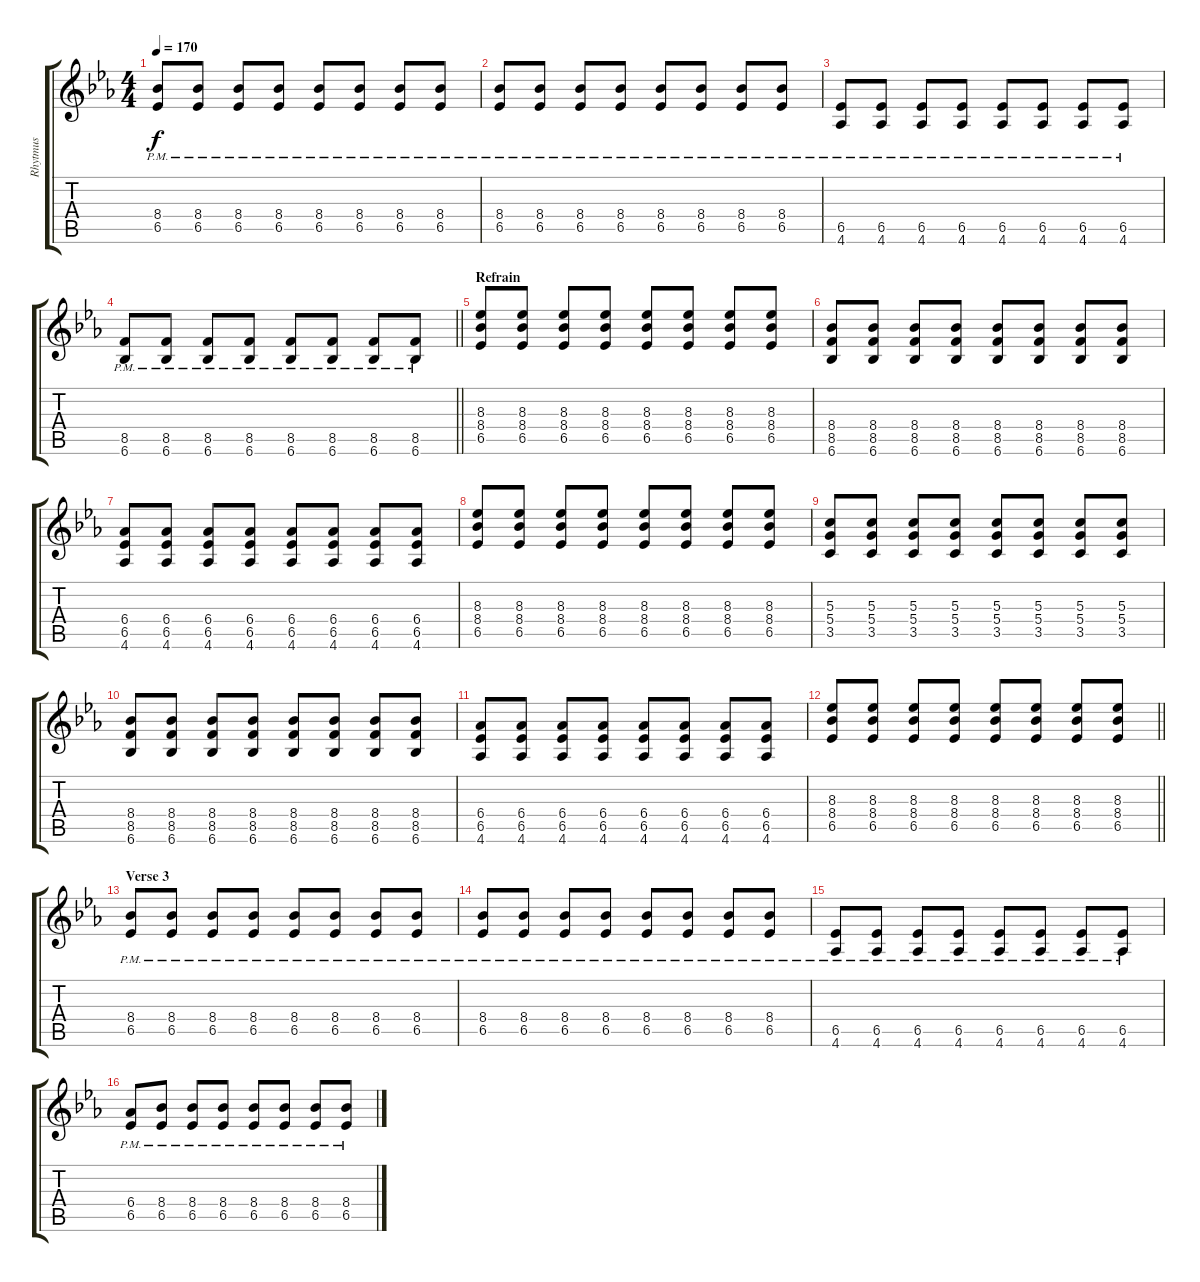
\track ("Rhytmus" "Rhytmus") {instrument overdrivenguitar}
\staff {score tabs}
\tuning (E4 B3 G3 D3 A2 E2) {hide}
\ts (4 4)
\tempo 170
\clef g2
\ks eb
(8.4{pm} 6.5{pm}).8{dy f} (8.4{pm} 6.5{pm}).8 (8.4{pm} 6.5{pm}).8 (8.4{pm} 6.5{pm}).8 (8.4{pm} 6.5{pm}).8 (8.4{pm} 6.5{pm}).8 (8.4{pm} 6.5{pm}).8 (8.4{pm} 6.5{pm}).8 |
(8.4{pm} 6.5{pm}).8 (8.4{pm} 6.5{pm}).8 (8.4{pm} 6.5{pm}).8 (8.4{pm} 6.5{pm}).8 (8.4{pm} 6.5{pm}).8 (8.4{pm} 6.5{pm}).8 (8.4{pm} 6.5{pm}).8 (8.4{pm} 6.5{pm}).8 |
(6.5{pm} 4.6{pm}).8 (6.5{pm} 4.6{pm}).8 (6.5{pm} 4.6{pm}).8 (6.5{pm} 4.6{pm}).8 (6.5{pm} 4.6{pm}).8 (6.5{pm} 4.6{pm}).8 (6.5{pm} 4.6{pm}).8 (6.5{pm} 4.6{pm}).8 |
\barLineRight lightlight
(8.5{pm} 6.6{pm}).8 (8.5{pm} 6.6{pm}).8 (8.5{pm} 6.6{pm}).8 (8.5{pm} 6.6{pm}).8 (8.5{pm} 6.6{pm}).8 (8.5{pm} 6.6{pm}).8 (8.5{pm} 6.6{pm}).8 (8.5{pm} 6.6{pm}).8 |
\section ("" "Refrain")
(8.3 8.4 6.5).8 (8.3 8.4 6.5).8 (8.3 8.4 6.5).8 (8.3 8.4 6.5).8 (8.3 8.4 6.5).8 (8.3 8.4 6.5).8 (8.3 8.4 6.5).8 (8.3 8.4 6.5).8 |
(8.4 8.5 6.6).8 (8.4 8.5 6.6).8 (8.4 8.5 6.6).8 (8.4 8.5 6.6).8 (8.4 8.5 6.6).8 (8.4 8.5 6.6).8 (8.4 8.5 6.6).8 (8.4 8.5 6.6).8 |
(6.4 6.5 4.6).8 (6.4 6.5 4.6).8 (6.4 6.5 4.6).8 (6.4 6.5 4.6).8 (6.4 6.5 4.6).8 (6.4 6.5 4.6).8 (6.4 6.5 4.6).8 (6.4 6.5 4.6).8 |
(8.3 8.4 6.5).8 (8.3 8.4 6.5).8 (8.3 8.4 6.5).8 (8.3 8.4 6.5).8 (8.3 8.4 6.5).8 (8.3 8.4 6.5).8 (8.3 8.4 6.5).8 (8.3 8.4 6.5).8 |
(5.3 5.4 3.5).8 (5.3 5.4 3.5).8 (5.3 5.4 3.5).8 (5.3 5.4 3.5).8 (5.3 5.4 3.5).8 (5.3 5.4 3.5).8 (5.3 5.4 3.5).8 (5.3 5.4 3.5).8 |
(8.4 8.5 6.6).8 (8.4 8.5 6.6).8 (8.4 8.5 6.6).8 (8.4 8.5 6.6).8 (8.4 8.5 6.6).8 (8.4 8.5 6.6).8 (8.4 8.5 6.6).8 (8.4 8.5 6.6).8 |
(6.4 6.5 4.6).8 (6.4 6.5 4.6).8 (6.4 6.5 4.6).8 (6.4 6.5 4.6).8 (6.4 6.5 4.6).8 (6.4 6.5 4.6).8 (6.4 6.5 4.6).8 (6.4 6.5 4.6).8 |
\barLineRight lightlight
(8.3 8.4 6.5).8 (8.3 8.4 6.5).8 (8.3 8.4 6.5).8 (8.3 8.4 6.5).8 (8.3 8.4 6.5).8 (8.3 8.4 6.5).8 (8.3 8.4 6.5).8 (8.3 8.4 6.5).8 |
\section ("" "Verse 3")
(8.4{pm} 6.5{pm}).8 (8.4{pm} 6.5{pm}).8 (8.4{pm} 6.5{pm}).8 (8.4{pm} 6.5{pm}).8 (8.4{pm} 6.5{pm}).8 (8.4{pm} 6.5{pm}).8 (8.4{pm} 6.5{pm}).8 (8.4{pm} 6.5{pm}).8 |
(8.4{pm} 6.5{pm}).8 (8.4{pm} 6.5{pm}).8 (8.4{pm} 6.5{pm}).8 (8.4{pm} 6.5{pm}).8 (8.4{pm} 6.5{pm}).8 (8.4{pm} 6.5{pm}).8 (8.4{pm} 6.5{pm}).8 (8.4{pm} 6.5{pm}).8 |
(6.5{pm} 4.6{pm}).8 (6.5{pm} 4.6{pm}).8 (6.5{pm} 4.6{pm}).8 (6.5{pm} 4.6{pm}).8 (6.5{pm} 4.6{pm}).8 (6.5{pm} 4.6{pm}).8 (6.5{pm} 4.6{pm}).8 (6.5{pm} 4.6{pm}).8 |
(6.4{pm} 6.5{pm}).8 (8.4{pm} 6.5{pm}).8 (8.4{pm} 6.5{pm}).8 (8.4{pm} 6.5{pm}).8 (8.4{pm} 6.5{pm}).8 (8.4{pm} 6.5{pm}).8 (8.4{pm} 6.5{pm}).8 (8.4{pm} 6.5{pm}).8
